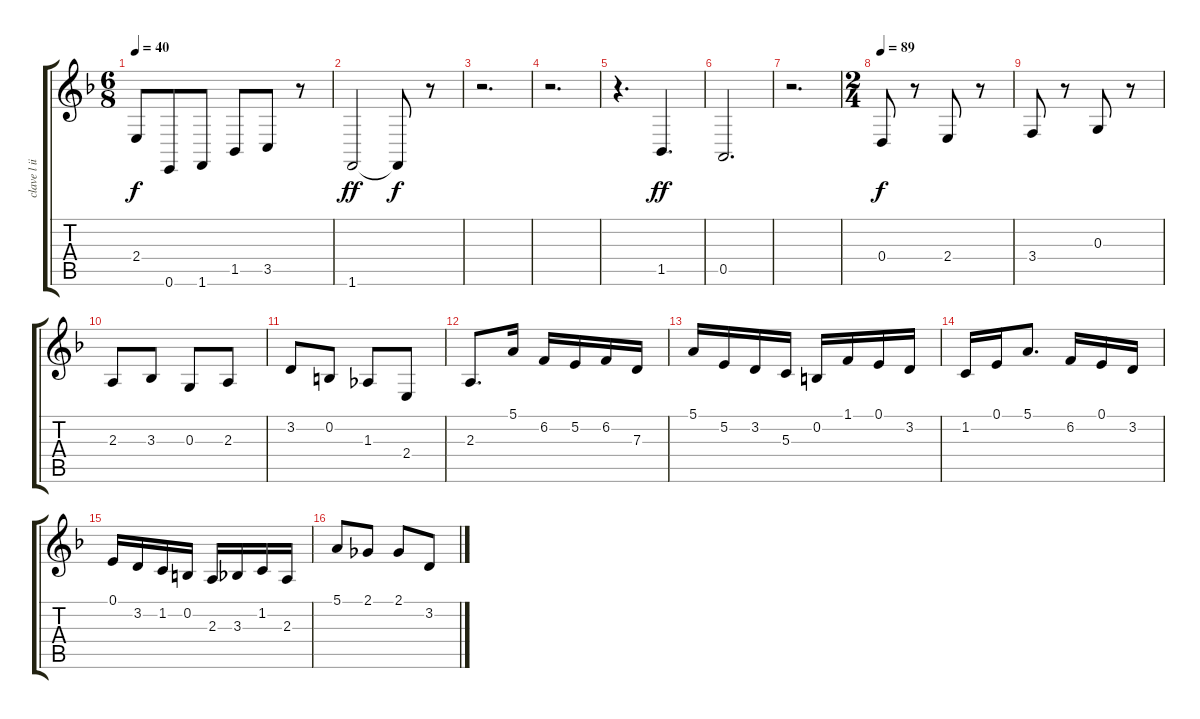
\track ("clave l ii" "clave l ii") {instrument harpsichord}
\staff {score tabs}
\tuning (E4 B3 G3 D3 A2 E2) {hide}
\ts (6 8)
\tempo 40
\clef g2
\ks dminor
2.4.8{dy f} 0.6.8 1.6.8 1.5.8 3.5.8 r.8 |
1.6.2{dy ff} 1.6{t}.8{dy f} r.8 |
r.2{d} |
r.2{d} |
r.4{d} 1.5.4{d dy ff} |
0.5.2{d} |
r.2{d} |
\ts (2 4)
\tempo 89
0.4.8{dy f} r.8 2.4.8 r.8 |
3.4.8 r.8 0.3.8 r.8 |
2.3.8 3.3.8 0.3.8 2.3.8 |
3.2.8 0.2.8 1.3.8 2.4.8 |
2.3.8{d} 5.1.16 6.2.16 5.2.16 6.2.16 7.3.16 |
5.1.16 5.2.16 3.2.16 5.3.16 0.2.16 1.1.16 0.1.16 3.2.16 |
1.2.16 0.1.16 5.1.8{d} 6.2.16 0.1.16 3.2.16 |
0.1.16 3.2.16 1.2.16 0.2.16 2.3.16 3.3.16 1.2.16 2.3.16 |
5.1.8 2.1.8 2.1.8 3.2.8
